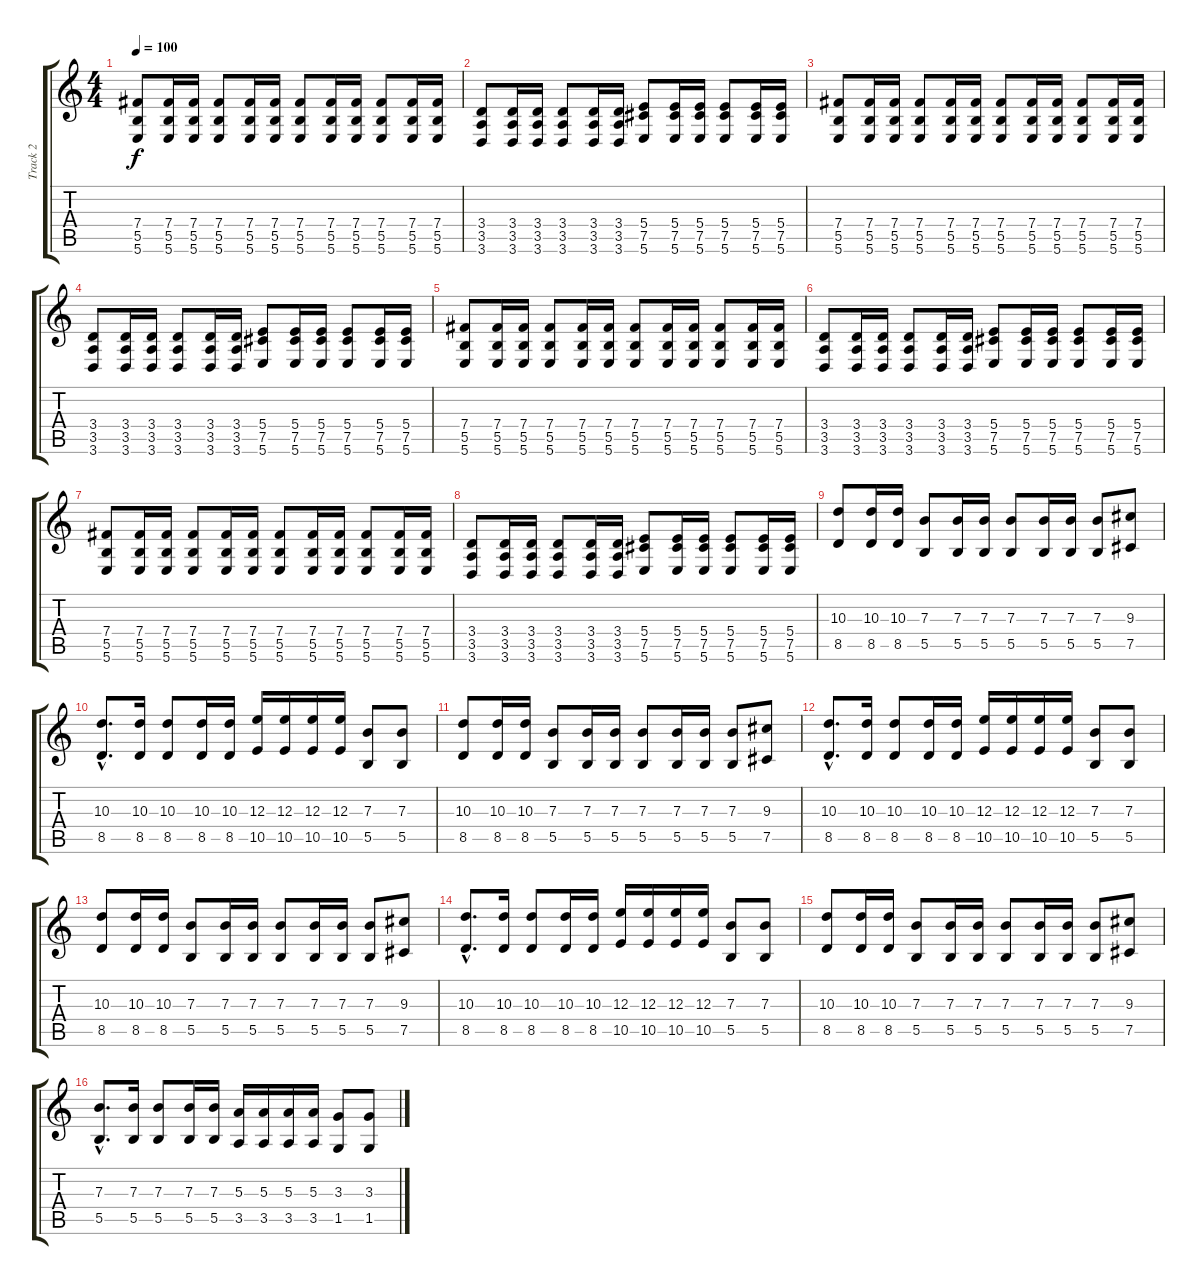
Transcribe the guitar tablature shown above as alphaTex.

\track ("Track 2" "Track 2") {instrument distortionguitar}
\staff {score tabs}
\tuning (Db4 Ab3 E3 B2 Gb2 B1) {hide}
\ts (4 4)
\tempo 100
\clef g2
\ks c
(7.4 5.5 5.6).8{dy f} (7.4 5.5 5.6).16 (7.4 5.5 5.6).16 (7.4 5.5 5.6).8 (7.4 5.5 5.6).16 (7.4 5.5 5.6).16 (7.4 5.5 5.6).8 (7.4 5.5 5.6).16 (7.4 5.5 5.6).16 (7.4 5.5 5.6).8 (7.4 5.5 5.6).16 (7.4 5.5 5.6).16 |
(3.4 3.5 3.6).8 (3.4 3.5 3.6).16 (3.4 3.5 3.6).16 (3.4 3.5 3.6).8 (3.4 3.5 3.6).16 (3.4 3.5 3.6).16 (5.4 7.5 5.6).8 (5.4 7.5 5.6).16 (5.4 7.5 5.6).16 (5.4 7.5 5.6).8 (5.4 7.5 5.6).16 (5.4 7.5 5.6).16 |
(7.4 5.5 5.6).8 (7.4 5.5 5.6).16 (7.4 5.5 5.6).16 (7.4 5.5 5.6).8 (7.4 5.5 5.6).16 (7.4 5.5 5.6).16 (7.4 5.5 5.6).8 (7.4 5.5 5.6).16 (7.4 5.5 5.6).16 (7.4 5.5 5.6).8 (7.4 5.5 5.6).16 (7.4 5.5 5.6).16 |
(3.4 3.5 3.6).8 (3.4 3.5 3.6).16 (3.4 3.5 3.6).16 (3.4 3.5 3.6).8 (3.4 3.5 3.6).16 (3.4 3.5 3.6).16 (5.4 7.5 5.6).8 (5.4 7.5 5.6).16 (5.4 7.5 5.6).16 (5.4 7.5 5.6).8 (5.4 7.5 5.6).16 (5.4 7.5 5.6).16 |
(7.4 5.5 5.6).8 (7.4 5.5 5.6).16 (7.4 5.5 5.6).16 (7.4 5.5 5.6).8 (7.4 5.5 5.6).16 (7.4 5.5 5.6).16 (7.4 5.5 5.6).8 (7.4 5.5 5.6).16 (7.4 5.5 5.6).16 (7.4 5.5 5.6).8 (7.4 5.5 5.6).16 (7.4 5.5 5.6).16 |
(3.4 3.5 3.6).8 (3.4 3.5 3.6).16 (3.4 3.5 3.6).16 (3.4 3.5 3.6).8 (3.4 3.5 3.6).16 (3.4 3.5 3.6).16 (5.4 7.5 5.6).8 (5.4 7.5 5.6).16 (5.4 7.5 5.6).16 (5.4 7.5 5.6).8 (5.4 7.5 5.6).16 (5.4 7.5 5.6).16 |
(7.4 5.5 5.6).8 (7.4 5.5 5.6).16 (7.4 5.5 5.6).16 (7.4 5.5 5.6).8 (7.4 5.5 5.6).16 (7.4 5.5 5.6).16 (7.4 5.5 5.6).8 (7.4 5.5 5.6).16 (7.4 5.5 5.6).16 (7.4 5.5 5.6).8 (7.4 5.5 5.6).16 (7.4 5.5 5.6).16 |
(3.4 3.5 3.6).8 (3.4 3.5 3.6).16 (3.4 3.5 3.6).16 (3.4 3.5 3.6).8 (3.4 3.5 3.6).16 (3.4 3.5 3.6).16 (5.4 7.5 5.6).8 (5.4 7.5 5.6).16 (5.4 7.5 5.6).16 (5.4 7.5 5.6).8 (5.4 7.5 5.6).16 (5.4 7.5 5.6).16 |
(10.3 8.5).8 (10.3 8.5).16 (10.3 8.5).16 (7.3 5.5).8 (7.3 5.5).16 (7.3 5.5).16 (7.3 5.5).8 (7.3 5.5).16 (7.3 5.5).16 (7.3 5.5).8 (9.3 7.5).8 |
(10.3{hac} 8.5{hac}).8{d} (10.3 8.5).16 (10.3 8.5).8 (10.3 8.5).16 (10.3 8.5).16 (12.3 10.5).16 (12.3 10.5).16 (12.3 10.5).16 (12.3 10.5).16 (7.3 5.5).8 (7.3 5.5).8 |
(10.3 8.5).8 (10.3 8.5).16 (10.3 8.5).16 (7.3 5.5).8 (7.3 5.5).16 (7.3 5.5).16 (7.3 5.5).8 (7.3 5.5).16 (7.3 5.5).16 (7.3 5.5).8 (9.3 7.5).8 |
(10.3{hac} 8.5{hac}).8{d} (10.3 8.5).16 (10.3 8.5).8 (10.3 8.5).16 (10.3 8.5).16 (12.3 10.5).16 (12.3 10.5).16 (12.3 10.5).16 (12.3 10.5).16 (7.3 5.5).8 (7.3 5.5).8 |
(10.3 8.5).8 (10.3 8.5).16 (10.3 8.5).16 (7.3 5.5).8 (7.3 5.5).16 (7.3 5.5).16 (7.3 5.5).8 (7.3 5.5).16 (7.3 5.5).16 (7.3 5.5).8 (9.3 7.5).8 |
(10.3{hac} 8.5{hac}).8{d} (10.3 8.5).16 (10.3 8.5).8 (10.3 8.5).16 (10.3 8.5).16 (12.3 10.5).16 (12.3 10.5).16 (12.3 10.5).16 (12.3 10.5).16 (7.3 5.5).8 (7.3 5.5).8 |
(10.3 8.5).8 (10.3 8.5).16 (10.3 8.5).16 (7.3 5.5).8 (7.3 5.5).16 (7.3 5.5).16 (7.3 5.5).8 (7.3 5.5).16 (7.3 5.5).16 (7.3 5.5).8 (9.3 7.5).8 |
(7.3{hac} 5.5{hac}).8{d} (7.3 5.5).16 (7.3 5.5).8 (7.3 5.5).16 (7.3 5.5).16 (5.3 3.5).16 (5.3 3.5).16 (5.3 3.5).16 (5.3 3.5).16 (3.3 1.5).8 (3.3 1.5).8
